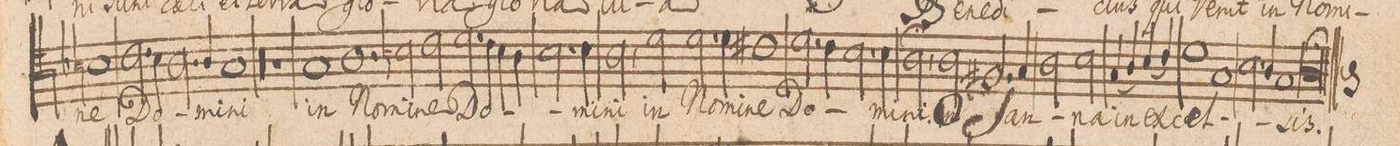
**kern	**text
*I"TENOR.	*
*clefC4	*
*k[b-]	*
*met(C|)	*
*M2/1	*
1Bn\	-ne
=22-	=22-
2.c\	Do-
4B-\	.
2.A\	.
4A/	-mi-
=23-	=23-
1G/	-ni
00r	.
=24-	=24-
=25-	=25-
1r	.
=26-	=26-
1G/	in
1.A\	No-
=27-	=27-
2Bn\	-mi-
2c\	-ne
2.d\	Do-
=28-	=28-
4c\	.
4B-\	.
4A\	.
2.B-\	.
4B-\	-mi-
=29-	=29-
2A,\	-ni
2d\	in
2.d\	No-
4d\	-mi-
=30-	=30-
1c#X\	-ne
2.d\	Do-
4cn\	.
=31-	=31-
2.B-\	.
4B-\	-mi-
2A;,\	-ni.
2A\	O-
=32-	=32-
2.F#X/	-ſan-
4G/	.
2A\	.
2B-\	-na
=33-	=33-
(4G/	in
4A/)	.
(4B-/	ex-
4c/)	.
1d\	-cel-
=34-	=34-
1G/	.
2.B-\	.
4A/	.
=35-	=35-
1G/	.
0.A\;	-sis.
=-	=-
*-	*-
